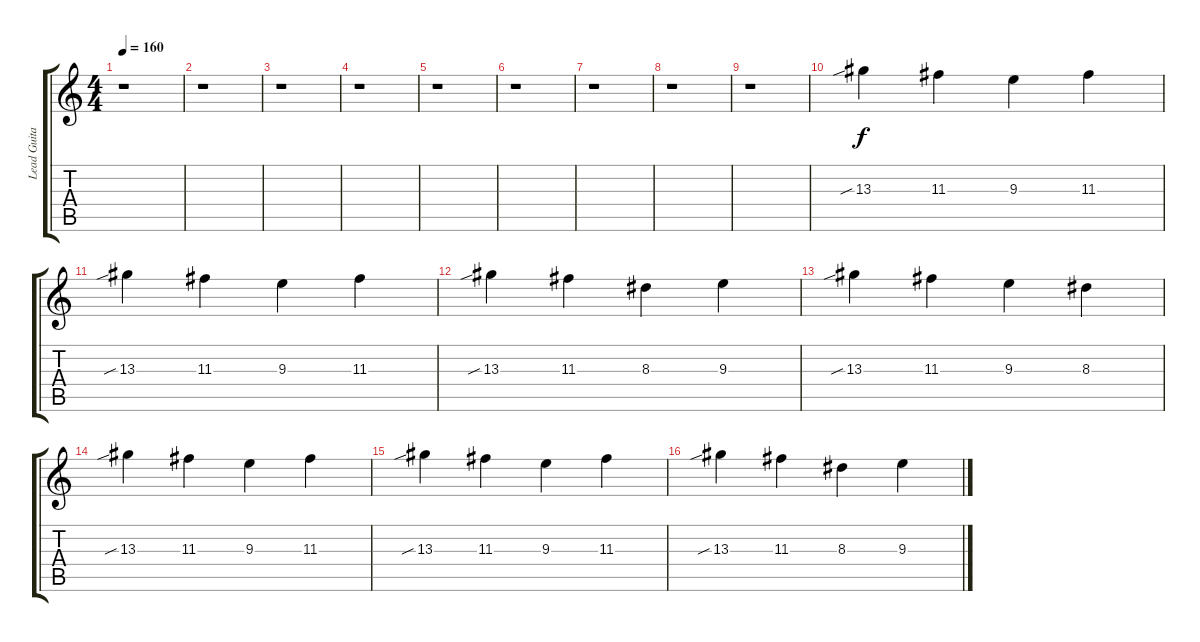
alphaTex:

\track ("Lead Guitar" "Lead Guita") {instrument distortionguitar}
\staff {score tabs}
\tuning (E4 B3 G3 D3 A2 E2) {hide}
\ts (4 4)
\tempo 160
\clef g2
\ks c
r.1{dy f} |
r.1 |
r.1 |
r.1 |
r.1 |
r.1 |
r.1 |
r.1 |
r.1 |
13.3{sib}.4 11.3.4 9.3.4 11.3.4 |
13.3{sib}.4 11.3.4 9.3.4 11.3.4 |
13.3{sib}.4 11.3.4 8.3.4 9.3.4 |
13.3{sib}.4 11.3.4 9.3.4 8.3.4 |
13.3{sib}.4 11.3.4 9.3.4 11.3.4 |
13.3{sib}.4 11.3.4 9.3.4 11.3.4 |
13.3{sib}.4 11.3.4 8.3.4 9.3.4
